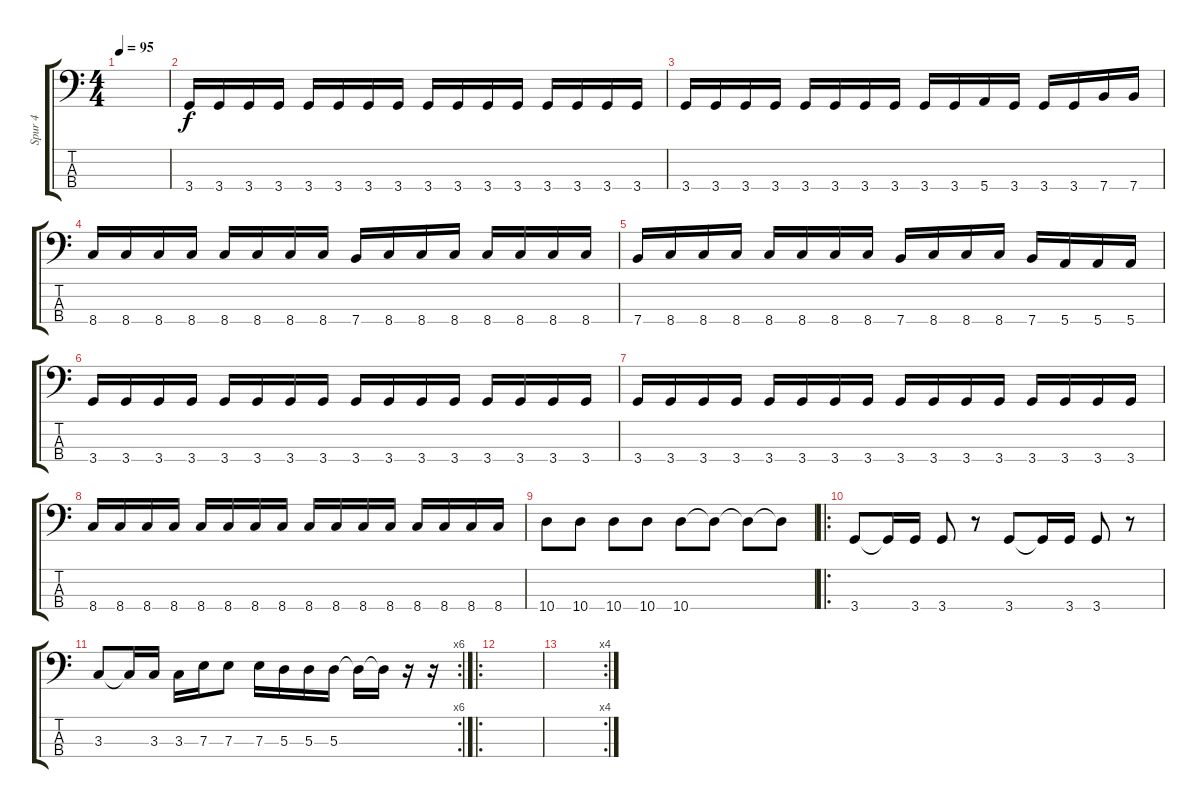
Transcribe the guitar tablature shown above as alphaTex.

\track ("Spur 4" "Spur 4") {instrument electricbassfinger}
\staff {score tabs}
\tuning (G2 D2 A1 E1) {hide}
\ts (4 4)
\tempo 95
\clef f4
\ks c
|
3.4.16 3.4.16 3.4.16 3.4.16 3.4.16 3.4.16 3.4.16 3.4.16 3.4.16 3.4.16 3.4.16 3.4.16 3.4.16 3.4.16 3.4.16 3.4.16 |
3.4.16 3.4.16 3.4.16 3.4.16 3.4.16 3.4.16 3.4.16 3.4.16 3.4.16 3.4.16 5.4.16 3.4.16 3.4.16 3.4.16 7.4.16 7.4.16 |
8.4.16 8.4.16 8.4.16 8.4.16 8.4.16 8.4.16 8.4.16 8.4.16 7.4.16 8.4.16 8.4.16 8.4.16 8.4.16 8.4.16 8.4.16 8.4.16 |
7.4.16 8.4.16 8.4.16 8.4.16 8.4.16 8.4.16 8.4.16 8.4.16 7.4.16 8.4.16 8.4.16 8.4.16 7.4.16 5.4.16 5.4.16 5.4.16 |
3.4.16 3.4.16 3.4.16 3.4.16 3.4.16 3.4.16 3.4.16 3.4.16 3.4.16 3.4.16 3.4.16 3.4.16 3.4.16 3.4.16 3.4.16 3.4.16 |
3.4.16 3.4.16 3.4.16 3.4.16 3.4.16 3.4.16 3.4.16 3.4.16 3.4.16 3.4.16 3.4.16 3.4.16 3.4.16 3.4.16 3.4.16 3.4.16 |
8.4.16 8.4.16 8.4.16 8.4.16 8.4.16 8.4.16 8.4.16 8.4.16 8.4.16 8.4.16 8.4.16 8.4.16 8.4.16 8.4.16 8.4.16 8.4.16 |
10.4.8 10.4.8 10.4.8 10.4.8 10.4.8 10.4{t}.8 10.4{t}.8 10.4{t}.8 |
\ro
3.4.8 3.4{t}.16 3.4.16 3.4.8 r.8 3.4.8 3.4{t}.16 3.4.16 3.4.8 r.8 |
\rc 6
3.3.8 3.3{t}.16 3.3.16 3.3.16 7.3.16 7.3.8 7.3.16 5.3.16 5.3.16 5.3.16 5.3{t}.16 5.3{t}.16 r.16 r.16 |
\ro
|
\rc 4
